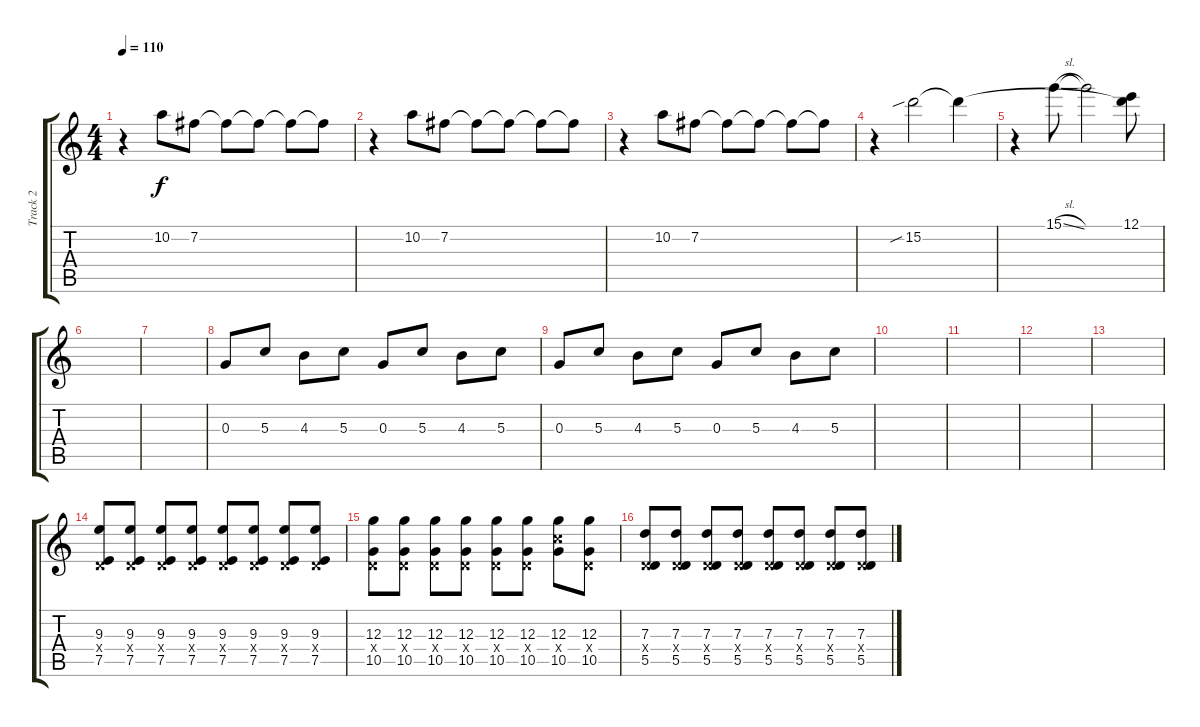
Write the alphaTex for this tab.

\track ("Track 2" "Track 2") {instrument distortionguitar}
\staff {score tabs}
\tuning (E4 B3 G3 D3 A2 E2) {hide}
\ts (4 4)
\tempo 110
\clef g2
\ks c
r.4{dy f} 10.2.8 7.2.8 7.2{t}.8 7.2{t}.8 7.2{t}.8 7.2{t}.8 |
r.4 10.2.8 7.2.8 7.2{t}.8 7.2{t}.8 7.2{t}.8 7.2{t}.8 |
r.4 10.2.8 7.2.8 7.2{t}.8 7.2{t}.8 7.2{t}.8 7.2{t}.8 |
r.4 15.2{sib}.2 15.2{t}.4 |
r.4 15.1{sl}.8 15.1{t}.2 (12.1 15.2{t}).8 |
|
|
0.3.8 5.3.8 4.3.8 5.3.8 0.3.8 5.3.8 4.3.8 5.3.8 |
0.3.8 5.3.8 4.3.8 5.3.8 0.3.8 5.3.8 4.3.8 5.3.8 |
|
|
|
|
(9.3 0.4{x} 7.5).8 (9.3 0.4{x} 7.5).8 (9.3 0.4{x} 7.5).8 (9.3 0.4{x} 7.5).8 (9.3 0.4{x} 7.5).8 (9.3 0.4{x} 7.5).8 (9.3 0.4{x} 7.5).8 (9.3 0.4{x} 7.5).8 |
(12.3 0.4{x} 10.5).8 (12.3 0.4{x} 10.5).8 (12.3 0.4{x} 10.5).8 (12.3 0.4{x} 10.5).8 (12.3 0.4{x} 10.5).8 (12.3 0.4{x} 10.5).8 (12.3 10.4{x} 10.5).8 (12.3 0.4{x} 10.5).8 |
(7.3 0.4{x} 5.5).8 (7.3 0.4{x} 5.5).8 (7.3 0.4{x} 5.5).8 (7.3 0.4{x} 5.5).8 (7.3 0.4{x} 5.5).8 (7.3 0.4{x} 5.5).8 (7.3 0.4{x} 5.5).8 (7.3 0.4{x} 5.5).8
